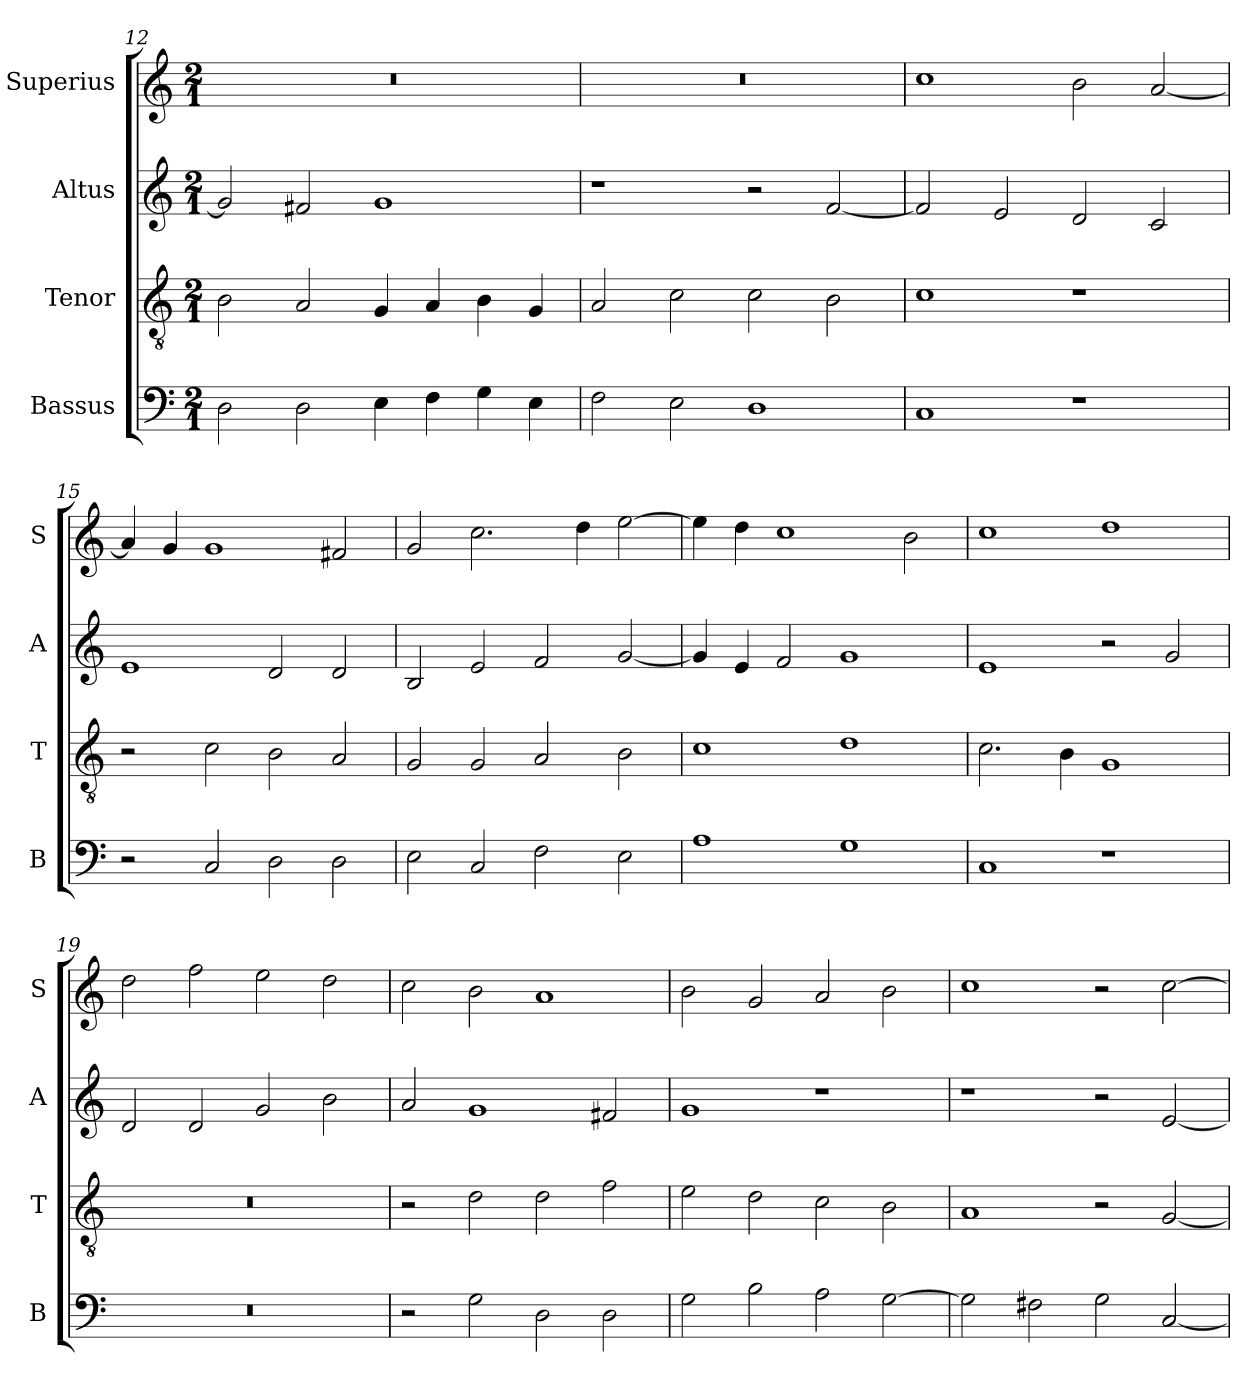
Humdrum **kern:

**kern	**kern	**kern	**kern
*part4	*part3	*part2	*part1
*staff4	*staff3	*staff2	*staff1
*I"Bassus	*I"Tenor	*I"Altus	*I"Superius
*I'B	*I'T	*I'A	*I'S
*clefF4	*clefGv2	*clefG2	*clefG2
*k[]	*k[]	*k[]	*k[]
*C:	*C:	*C:	*C:
*M2/1	*M2/1	*M2/1	*M2/1
=12	=12	=12	=12
2D	2B	2g]	0r
2D	2A	2f#X	.
4E	4G	1g	.
4F	4A	.	.
4G	4B	.	.
4E	4G	.	.
=13	=13	=13	=13
2F	2A	1r	0r
2E	2c	.	.
1D	2c	2r	.
.	2B	[2f	.
=14	=14	=14	=14
1C	1c	2f]	1cc
.	.	2e	.
1r	1r	2d	2b
.	.	2c	[2a
=15	=15	=15	=15
2r	2r	1e	4a]
.	.	.	4g
2C	2c	.	1g
2D	2B	2d	.
2D	2A	2d	2f#X
=16	=16	=16	=16
2E	2G	2B	2g
2C	2G	2e	2.cc
2F	2A	2f	.
.	.	.	4dd
2E	2B	[2g	[2ee
=17	=17	=17	=17
1A	1c	4g]	4ee]
.	.	4e	4dd
.	.	2f	1cc
1G	1d	1g	.
.	.	.	2b
=18	=18	=18	=18
1C	2.c	1e	1cc
.	4B	.	.
1r	1G	2r	1dd
.	.	2g	.
=19	=19	=19	=19
0r	0r	2d	2dd
.	.	2d	2ff
.	.	2g	2ee
.	.	2b	2dd
=20	=20	=20	=20
2r	2r	2a	2cc
2G	2d	1g	2b
2D	2d	.	1a
2D	2f	2f#X	.
=21	=21	=21	=21
2G	2e	1g	2b
2B	2d	.	2g
2A	2c	1r	2a
[2G	2B	.	2b
=22	=22	=22	=22
2G]	1A	1r	1cc
2F#X	.	.	.
2G	2r	2r	2r
[2C	[2G	[2e	[2cc
=	=	=	=
*-	*-	*-	*-
